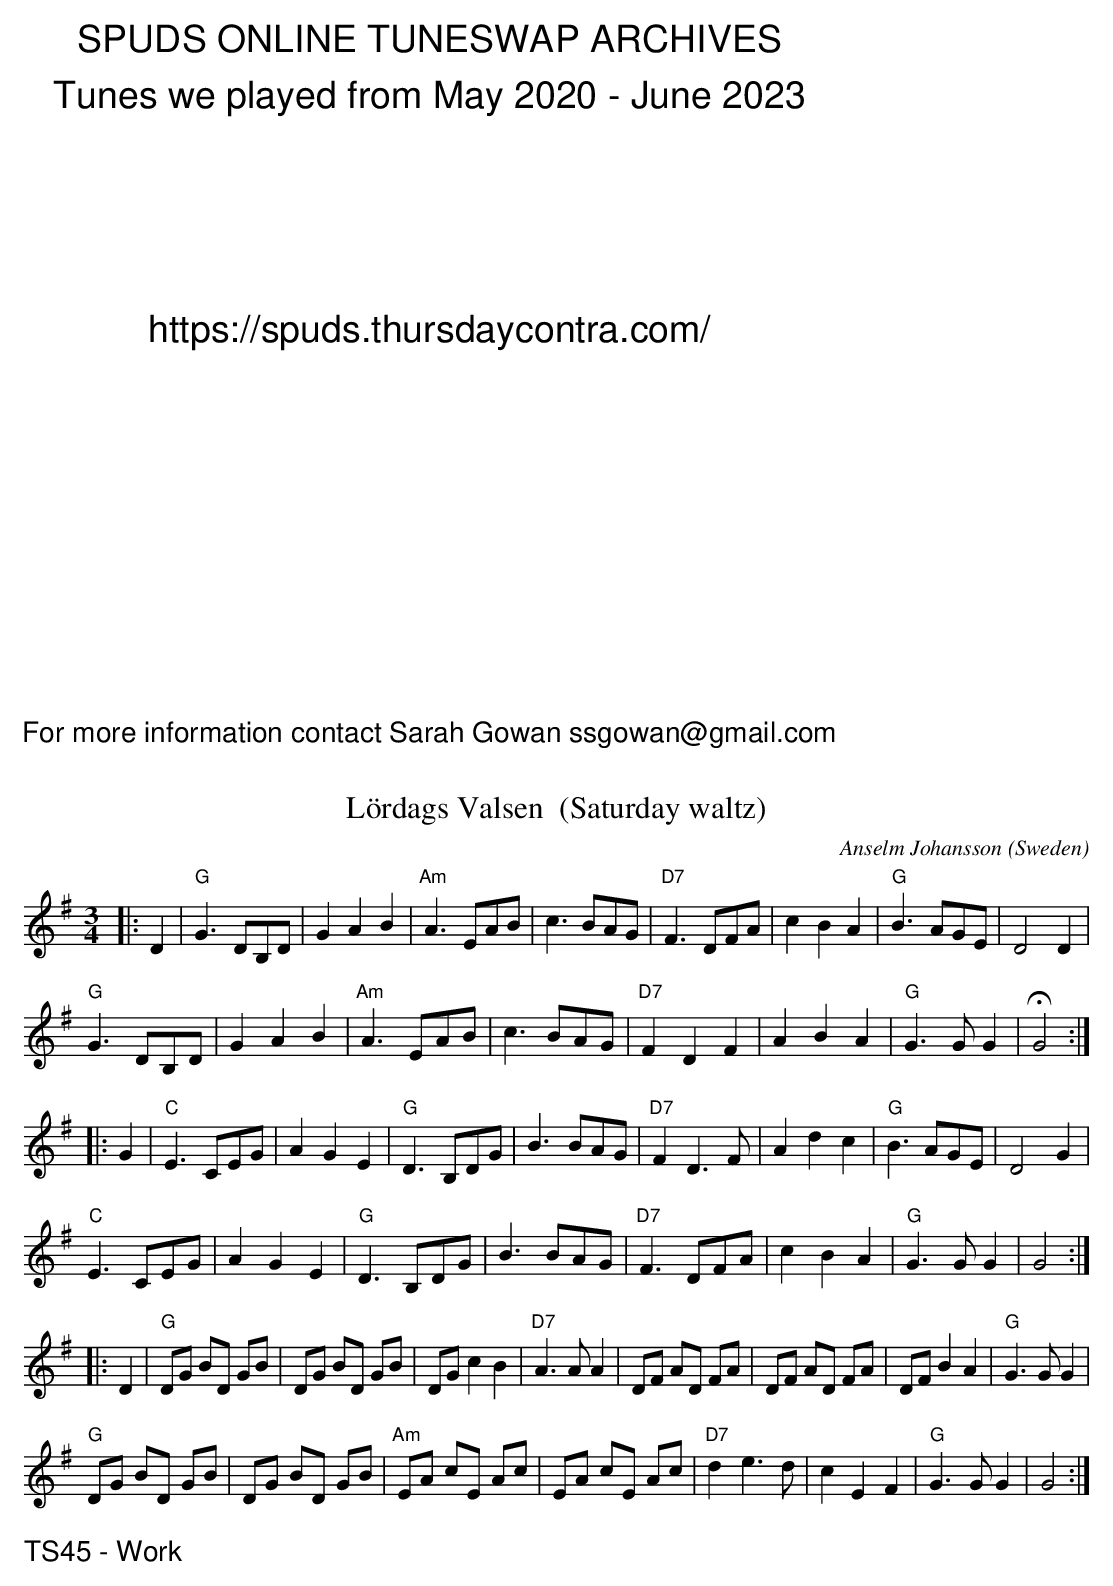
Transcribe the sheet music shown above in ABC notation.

X:1
T: L\"ordags Valsen  (Saturday waltz)
C: Anselm Johansson
O: Sweden
M: 3/4
L: 1/8
K: G
|: D2 |\
  "G"G3 DB,D | G2 A2 B2 | "Am"A3 EAB | c3 BAG | \
  "D7"F3 DFA | c2 B2 A2 | "G"B3 AGE | D4 D2 |
  "G"G3 DB,D | G2 A2 B2 | "Am"A3 EAB | c3 BAG | \
  "D7"F2 D2 F2 | A2 B2 A2 | "G"G3 G G2 | HG4 :|
|: G2 |\
  "C"E3 CEG | A2 G2 E2 | "G"D3 B,DG | B3 BAG | \
  "D7"F2 D3 F | A2 d2 c2 | "G"B3 AGE | D4 G2 |
  "C"E3 CEG | A2 G2 E2 | "G"D3 B,DG | B3 BAG | \
  "D7"F3 DFA | c2 B2 A2 | "G"G3 G G2 | G4 :|
|: D2 |\
  "G"DG BD GB | DG BD GB | DG c2 B2 | "D7"A3 A A2 | \
  DF AD FA | DF AD FA | DF B2 A2 | "G"G3 G G2 |
  "G"DG BD GB | DG BD GB | "Am"EA cE Ac | EA cE Ac | \
  "D7"d2 e3 d | c2 E2 F2 | "G"G3 G G2 | G4 :|
